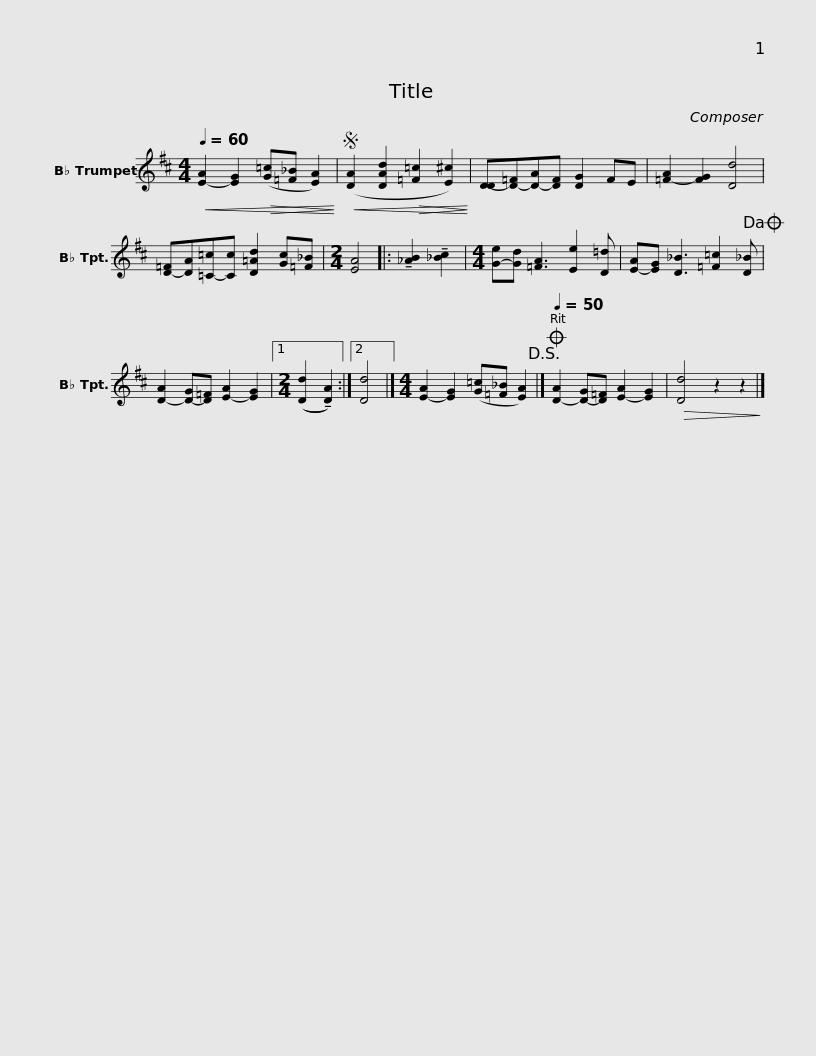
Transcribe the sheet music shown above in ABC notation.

X:1
L:1/8
Q:1/4=60
M:4/4
I:linebreak $
K:none
V:1 treble transpose=-2
V:1
[K:D]!<(! [E-A]2 [EG]2!>(! ([G=c][=F_B] [EA]2)!<)!!>)! |S!<(! ([DA]2 [DAd]2!>(! [=F=c]2 [E^c]2)!<)!!>)! | [D-D][D-=F][D-A][DF] [DG]2 FE | [=F-A]2 [FG]2 [Dd]4 |$ [D-=F][DA][=C-=c][Cc] [D=Ad]2 [Gc][=F_B] | %5
[M:2/4] [EA]4 |: !tenuto![_AB]2 !tenuto![_Bc]2 |[M:4/4] [G-e][Gd] [=FA]3 [Ee]2 [D=d] | [E-A][EG] [D_B]3 [=F=c]2 [D_B]!dacoda! |$ [D-A]2 [D-G][D=F] [E-A]2 [EG]2 |1 %10
[M:2/4] (([Dd]2 !tenuto![DA]2)) :|2 [Dd]4 |][M:4/4] [E-A]2 [EG]2 ([G=c][=F_B] [EA]2)!D.S.! |]O[Q:1/4=50] [D-A]2 [D-G][D=F] [E-A]2 [EG]2 |!>(! [Dd]4 z2 z2!>)! |] %15
